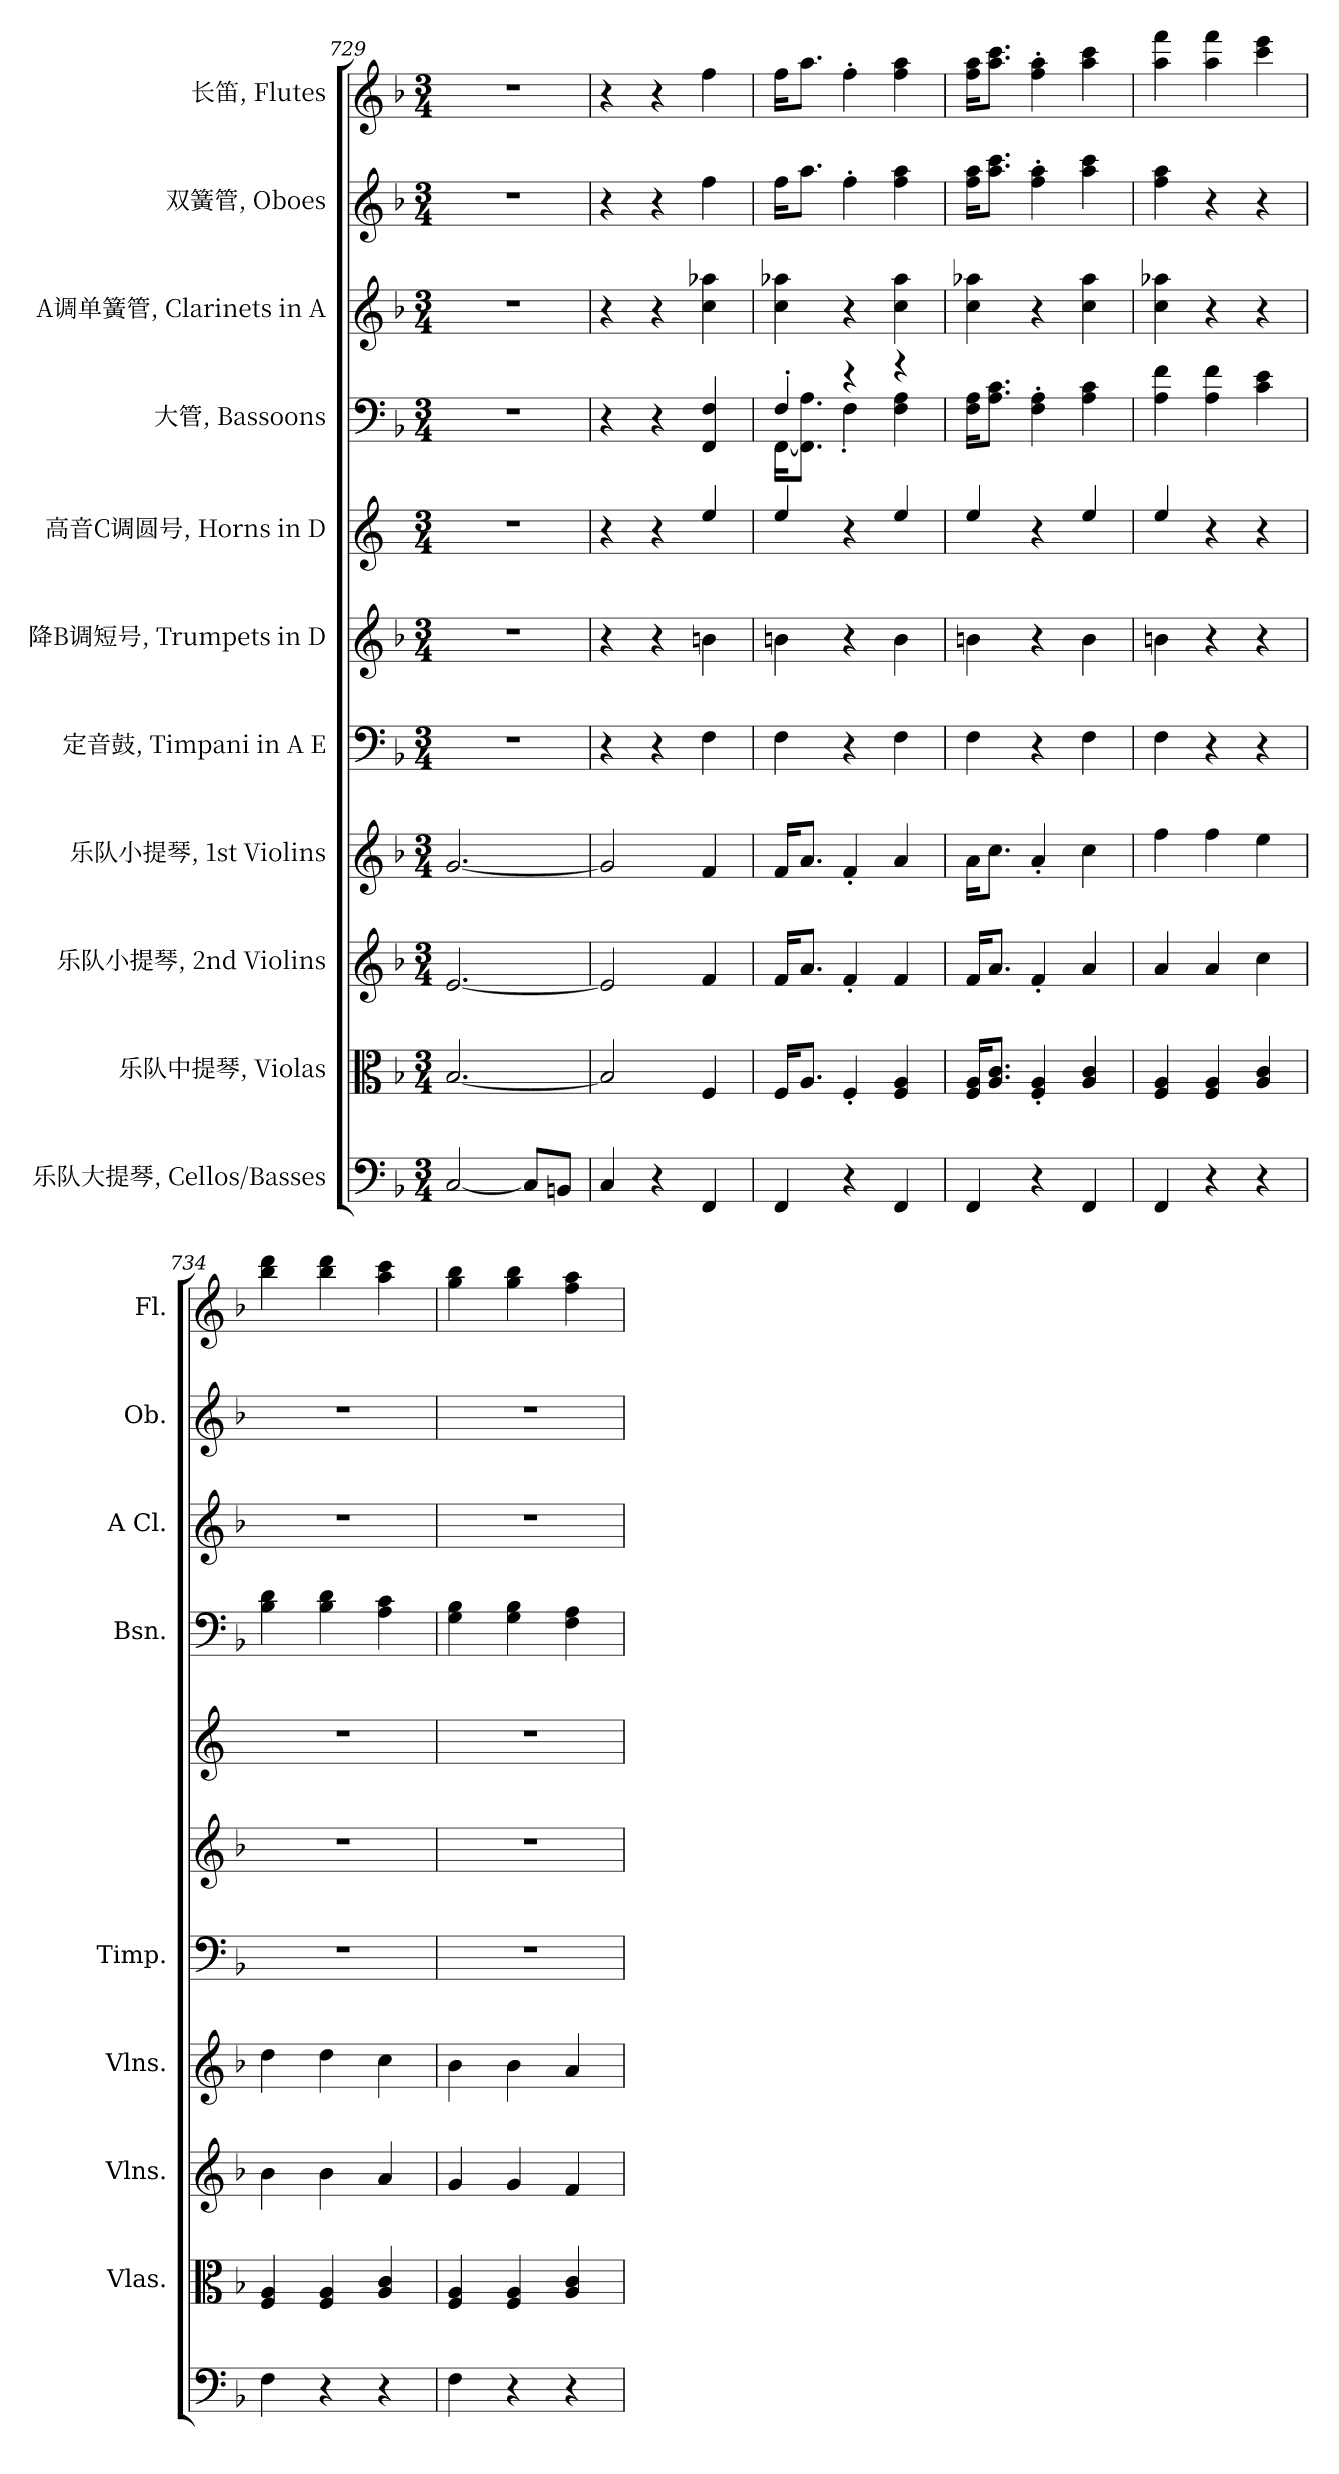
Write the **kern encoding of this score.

**kern	**kern	**kern	**kern	**kern	**kern	**kern	**kern	**kern	**kern	**kern
*part11	*part10	*part9	*part8	*part7	*part6	*part5	*part4	*part3	*part2	*part1
*staff11	*staff10	*staff9	*staff8	*staff7	*staff6	*staff5	*staff4	*staff3	*staff2	*staff1
*I"乐队大提琴, Cellos/Basses	*I"乐队中提琴, Violas	*I"乐队小提琴, 2nd Violins	*I"乐队小提琴, 1st Violins	*I"定音鼓, Timpani in A E	*I"降B调短号, Trumpets in D	*I"高音C调圆号, Horns in D	*I"大管, Bassoons	*I"A调单簧管, Clarinets in A	*I"双簧管, Oboes	*I"长笛, Flutes
*	*I'Vlas.	*I'Vlns.	*I'Vlns.	*I'Timp.	*	*	*I'Bsn.	*I'A Cl.	*I'Ob.	*I'Fl.
*clefF4	*clefC3	*clefG2	*clefG2	*clefF4	*clefG2	*clefG2	*clefF4	*clefG2	*clefG2	*clefG2
*	*	*	*	*	*ITrd1c2	*ITrd4c7	*	*ITrd2c3	*	*
*k[b-]	*k[b-]	*k[b-]	*k[b-]	*k[b-]	*k[b-e-a-]	*k[b-]	*k[b-]	*k[f#c#]	*k[b-]	*k[b-]
*M3/4	*M3/4	*M3/4	*M3/4	*M3/4	*M3/4	*M3/4	*M3/4	*M3/4	*M3/4	*M3/4
=729	=729	=729	=729	=729	=729	=729	=729	=729	=729	=729
[2C/	[2.B-/	[2.e/	[2.g/	2.r	2.r	2.r	2.r	2.r	2.r	2.r
8C/L]	.	.	.	.	.	.	.	.	.	.
8BBn/J	.	.	.	.	.	.	.	.	.	.
=730	=730	=730	=730	=730	=730	=730	=730	=730	=730	=730
4C/	2B-/]	2e/]	2g/]	4r	4r	4r	4r	4r	4r	4r
4r	.	.	.	4r	4r	4r	4r	4r	4r	4r
*	*	*	*	*	*	*	*	*	*	*MM250
4FF/	4F/	4f/	4f/	4F\	4an\	4a/	4FF/ 4F/	4a\ 4ffn\	4ff\	4ff\
=731	=731	=731	=731	=731	=731	=731	=731	=731	=731	=731
*	*	*	*	*	*	*	*^	*	*	*
4FF/	16F/KL	16f/KL	16f/KL	4F\	4an\	4a/	4F'/	[16FF\KL	4a\ 4ffn\	16ff\KL	16ff\KL
.	8.A/J	8.a/J	8.a/J	.	.	.	.	8.FF\] 8.A\J	.	8.aa\J	8.aa\J
4r	4F'/	4f'/	4f'/	4r	4r	4r	4r	4F'\	4r	4ff'\	4ff'\
4FF/	4F/ 4A/	4f/	4a/	4F\	4a\	4a/	4r	4F\ 4A\	4a\ 4ff\	4ff\ 4aa\	4ff\ 4aa\
*	*	*	*	*	*	*	*v	*v	*	*	*
=732	=732	=732	=732	=732	=732	=732	=732	=732	=732	=732
4FF/	16F/ 16A/KL	16f/KL	16a\KL	4F\	4an\	4a/	16F\ 16A\KL	4a\ 4ffn\	16ff\ 16aa\KL	16ff\ 16aa\KL
.	8.A/ 8.c/J	8.a/J	8.cc\J	.	.	.	8.A\ 8.c\J	.	8.aa\ 8.ccc\J	8.aa\ 8.ccc\J
4r	4F/' 4A/'	4f'/	4a'/	4r	4r	4r	4F\' 4A\'	4r	4ff\' 4aa\'	4ff\' 4aa\'
4FF/	4A/ 4c/	4a/	4cc\	4F\	4a\	4a/	4A\ 4c\	4a\ 4ff\	4aa\ 4ccc\	4aa\ 4ccc\
=733	=733	=733	=733	=733	=733	=733	=733	=733	=733	=733
4FF/	4F/ 4A/	4a/	4ff\	4F\	4an\	4a/	4A\ 4f\	4a\ 4ffn\	4ff\ 4aa\	4aa\ 4fff\
4r	4F/ 4A/	4a/	4ff\	4r	4r	4r	4A\ 4f\	4r	4r	4aa\ 4fff\
4r	4A/ 4c/	4cc\	4ee\	4r	4r	4r	4c\ 4e\	4r	4r	4ccc\ 4eee\
!!LO:PB:g=z
=734	=734	=734	=734	=734	=734	=734	=734	=734	=734	=734
4F\	4F/ 4A/	4b-\	4dd\	2.r	2.r	2.r	4B-\ 4d\	2.r	2.r	4bb-\ 4ddd\
4r	4F/ 4A/	4b-\	4dd\	.	.	.	4B-\ 4d\	.	.	4bb-\ 4ddd\
4r	4A/ 4c/	4a/	4cc\	.	.	.	4A\ 4c\	.	.	4aa\ 4ccc\
=735	=735	=735	=735	=735	=735	=735	=735	=735	=735	=735
4F\	4F/ 4A/	4g/	4b-\	2.r	2.r	2.r	4G\ 4B-\	2.r	2.r	4gg\ 4bb-\
4r	4F/ 4A/	4g/	4b-\	.	.	.	4G\ 4B-\	.	.	4gg\ 4bb-\
4r	4A/ 4c/	4f/	4a/	.	.	.	4F\ 4A\	.	.	4ff\ 4aa\
=	=	=	=	=	=	=	=	=	=	=
*-	*-	*-	*-	*-	*-	*-	*-	*-	*-	*-
